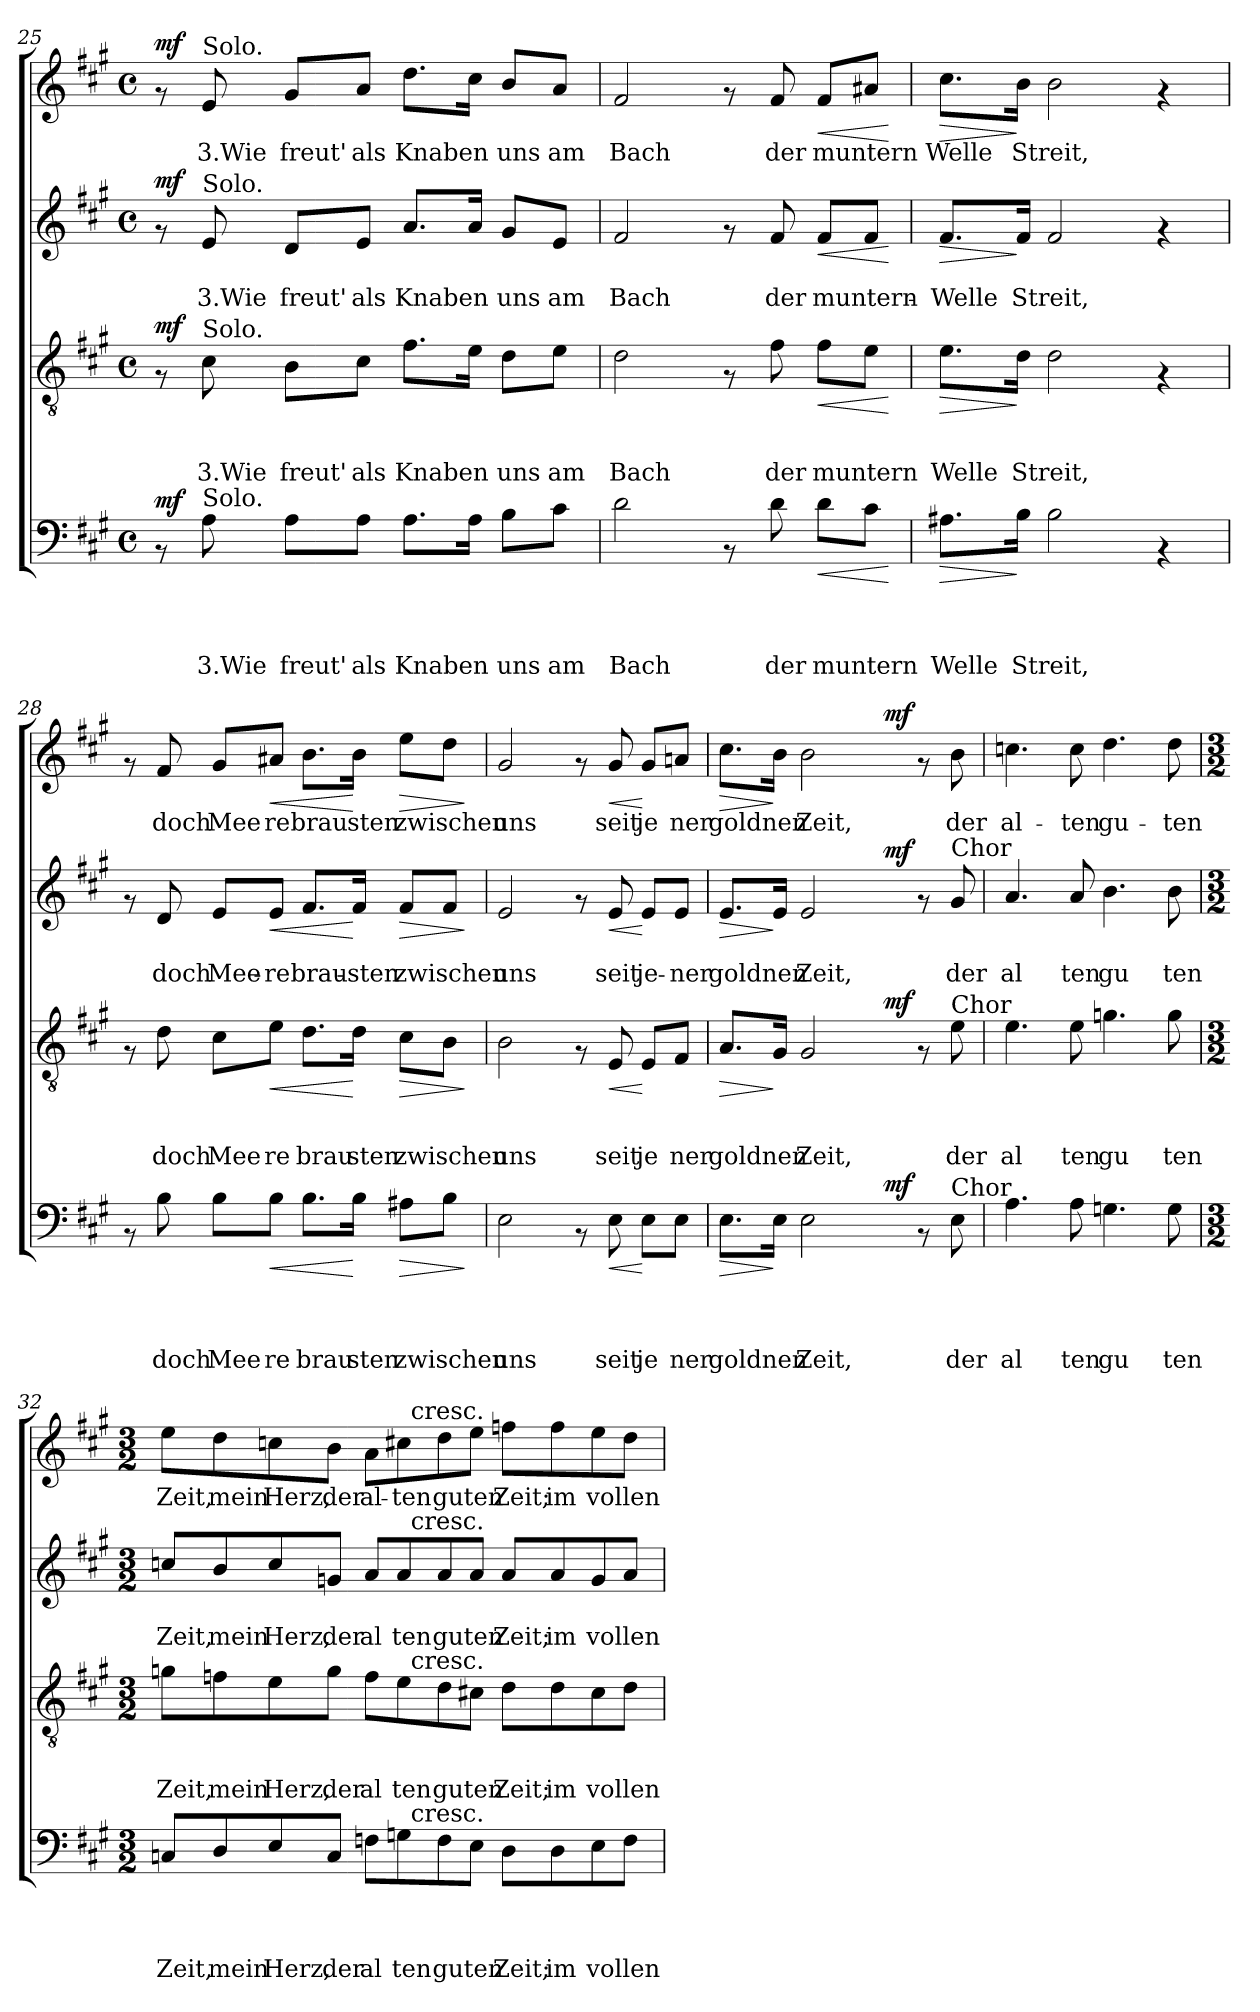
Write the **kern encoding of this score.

**kern	**text	**text	**text	**text	**dynam	**kern	**text	**text	**text	**dynam	**kern	**text	**text	**dynam	**kern	**text	**dynam
*part4	*part4	*part4	*part4	*part4	*part4	*part3	*part3	*part3	*part3	*part3	*part2	*part2	*part2	*part2	*part1	*part1	*part1
*staff4	*staff4	*staff4	*staff4	*staff4	*staff4	*staff3	*staff3	*staff3	*staff3	*staff3	*staff2	*staff2	*staff2	*staff2	*staff1	*staff1	*staff1
*clefF4	*	*	*	*	*	*clefGv2	*	*	*	*	*clefG2	*	*	*	*clefG2	*	*
*k[f#c#g#]	*	*	*	*	*	*k[f#c#g#]	*	*	*	*	*k[f#c#g#]	*	*	*	*k[f#c#g#]	*	*
*A:	*	*	*	*	*	*A:	*	*	*	*	*A:	*	*	*	*A:	*	*
*M4/4	*	*	*	*	*	*M4/4	*	*	*	*	*M4/4	*	*	*	*M4/4	*	*
*met(c)	*	*	*	*	*	*met(c)	*	*	*	*	*met(c)	*	*	*	*met(c)	*	*
=25	=25	=25	=25	=25	=25	=25	=25	=25	=25	=25	=25	=25	=25	=25	=25	=25	=25
!	!	!	!	!	!LO:DY:a	!	!	!	!	!LO:DY:a	!	!	!	!LO:DY:a	!	!	!LO:DY:a
8rAA	.	.	.	.	mf	8rF	.	.	.	mf	8rf	.	.	mf	8rf	.	mf
!	!	!	!	!	!	!	!	!	!	!	!	!	!	!	!LO:TX:a:t=Solo.	!	!
!	!	!	!	!	!	!	!	!	!	!	!LO:TX:a:t=Solo.	!	!	!	!	!	!
!	!	!	!	!	!	!LO:TX:a:t=Solo.	!	!	!	!	!	!	!	!	!	!	!
!LO:TX:a:t=Solo.	!	!	!	!	!	!	!	!	!	!	!	!	!	!	!	!	!
!	!	!	!	!LO:LY:b:rj	!	!	!	!	!LO:LY:b:rj	!	!	!	!LO:LY:b:rj	!	!	!LO:LY:b:rj	!
8A\	.	.	.	3.Wie	.	8c#\	.	.	3.Wie	.	8e/	.	3.Wie	.	8e/	3.Wie	.
!	!	!	!	!LO:LY:b:rj	!	!	!	!	!LO:LY:b:rj	!	!	!	!LO:LY:b:rj	!	!	!LO:LY:b:rj	!
8A\L	.	.	.	freut'	.	8B\L	.	.	freut'	.	8d/L	.	freut'	.	8g#/L	freut'	.
!	!	!	!	!LO:LY:b:rj	!	!	!	!	!LO:LY:b:rj	!	!	!	!LO:LY:b:rj	!	!	!LO:LY:b:rj	!
8A\J	.	.	.	als	.	8c#\J	.	.	als	.	8e/J	.	als	.	8a/J	als	.
!	!	!	!	!LO:LY:b:rj	!	!	!	!	!LO:LY:b:rj	!	!	!	!LO:LY:b:rj	!	!	!LO:LY:b:rj	!
8.A\L	.	.	.	Knaben	.	8.f#\L	.	.	Knaben	.	8.a/L	.	Knaben	.	8.dd\L	Knaben	.
16A\Jk	.	.	.	.	.	16e\Jk	.	.	.	.	16a/Jk	.	.	.	16cc#\Jk	.	.
!	!	!	!	!LO:LY:b:rj	!	!	!	!	!LO:LY:b:rj	!	!	!	!LO:LY:b:rj	!	!	!LO:LY:b:rj	!
8B\L	.	.	.	uns	.	8d\L	.	.	uns	.	8g#/L	.	uns	.	8b/L	uns	.
!	!	!	!	!LO:LY:b:rj	!	!	!	!	!LO:LY:b:rj	!	!	!	!LO:LY:b:rj	!	!	!LO:LY:b:rj	!
8c#\J	.	.	.	am	.	8e\J	.	.	am	.	8e/J	.	am	.	8a/J	am	.
!!LO:PB:g=z
=26	=26	=26	=26	=26	=26	=26	=26	=26	=26	=26	=26	=26	=26	=26	=26	=26	=26
!	!	!	!	!LO:LY:b:rj	!	!	!	!	!LO:LY:b:rj	!	!	!	!LO:LY:b:rj	!	!	!LO:LY:b:rj	!
2d\	.	.	.	Bach	.	2d\	.	.	Bach	.	2f#/	.	Bach	.	2f#/	Bach	.
8rAA	.	.	.	.	.	8rF	.	.	.	.	8rf	.	.	.	8rf	.	.
!	!	!	!	!LO:LY:b:rj	!	!	!	!	!LO:LY:b:rj	!	!	!	!LO:LY:b:rj	!	!	!LO:LY:b:rj	!
8d\	.	.	.	der	.	8f#\	.	.	der	.	8f#/	.	der	.	8f#/	der	.
!	!	!	!	!LO:LY:b:rj	!LO:HP:b	!	!	!	!LO:LY:b:rj	!LO:HP:b	!	!	!LO:LY:b:rj	!LO:HP:b	!	!LO:LY:b:rj	!LO:HP:b
8d\L	.	.	.	muntern	<	8f#\L	.	.	muntern	<	8f#/L	.	muntern-	<	8f#/L	muntern	<
8c#\J	.	.	.	.	.	8e\J	.	.	.	.	8f#/J	.	.	.	8a#X/J	.	.
.	.	.	.	.	[	.	.	.	.	[	.	.	.	[	.	.	[
=27	=27	=27	=27	=27	=27	=27	=27	=27	=27	=27	=27	=27	=27	=27	=27	=27	=27
!	!	!	!	!LO:LY:b:rj	!LO:HP:b	!	!	!	!LO:LY:b:rj	!LO:HP:b	!	!	!LO:LY:b:rj	!LO:HP:b	!	!LO:LY:b:rj	!LO:HP:b
8.A#X\L	.	.	.	Welle	>	8.e\L	.	.	Welle	>	8.f#/L	.	-Welle	>	8.cc#\L	Welle	>
!	!	!	!	!LO:LY:b:rj	!	!	!	!	!LO:LY:b:rj	!	!	!	!LO:LY:b:rj	!	!	!LO:LY:b:rj	!
16B\Jk	.	.	.	Streit,	]	16d\Jk	.	.	Streit,	]	16f#/Jk	.	Streit,	]	16b\Jk	Streit,	]
2B\	.	.	.	.	.	2d\	.	.	.	.	2f#/	.	.	.	2b\	.	.
4rAA	.	.	.	.	.	4rF	.	.	.	.	4rf	.	.	.	4rf	.	.
=28	=28	=28	=28	=28	=28	=28	=28	=28	=28	=28	=28	=28	=28	=28	=28	=28	=28
8rAA	.	.	.	.	.	8rF	.	.	.	.	8rf	.	.	.	8rf	.	.
!	!	!	!	!LO:LY:b:rj	!	!	!	!	!LO:LY:b:rj	!	!	!	!LO:LY:b:rj	!	!	!LO:LY:b:rj	!
8B\	.	.	.	doch	.	8d\	.	.	doch	.	8d/	.	doch	.	8f#/	doch	.
!	!	!	!	!LO:LY:b:rj	!	!	!	!	!LO:LY:b:rj	!	!	!	!LO:LY:b:rj	!	!	!LO:LY:b:rj	!
8B\L	.	.	.	Mee	.	8c#\L	.	.	Mee	.	8e/L	.	Mee-	.	8g#/L	Mee	.
!	!	!	!	!LO:LY:b:rj	!LO:HP:b	!	!	!	!LO:LY:b:rj	!LO:HP:b	!	!	!LO:LY:b:rj	!LO:HP:b	!	!LO:LY:b:rj	!LO:HP:b
8B\J	.	.	.	re	<	8e\J	.	.	re	<	8e/J	.	-re	<	8a#X/J	re	<
!	!	!	!	!LO:LY:b:rj	!	!	!	!	!LO:LY:b:rj	!	!	!	!LO:LY:b:rj	!	!	!LO:LY:b:rj	!
8.B\L	.	.	.	brau	.	8.d\L	.	.	brau	.	8.f#/L	.	brau-	.	8.b\L	brau	.
!	!	!	!	!LO:LY:b:rj	!	!	!	!	!LO:LY:b:rj	!	!	!	!LO:LY:b:rj	!	!	!LO:LY:b:rj	!
16B\Jk	.	.	.	sten	[	16d\Jk	.	.	sten	[	16f#/Jk	.	-sten	[	16b\Jk	sten	[
!	!	!	!	!LO:LY:b:rj	!LO:HP:b	!	!	!	!LO:LY:b:rj	!LO:HP:b	!	!	!LO:LY:b:rj	!LO:HP:b	!	!LO:LY:b:rj	!LO:HP:b
8A#X\L	.	.	.	zwischen	>	8c#\L	.	.	zwischen	>	8f#/L	.	zwischen	>	8ee\L	zwischen	>
8B\J	.	.	.	.	.	8B\J	.	.	.	.	8f#/J	.	.	.	8dd\J	.	.
.	.	.	.	.	]	.	.	.	.	]	.	.	.	]	.	.	]
=29	=29	=29	=29	=29	=29	=29	=29	=29	=29	=29	=29	=29	=29	=29	=29	=29	=29
!	!	!	!	!LO:LY:b:rj	!	!	!	!	!LO:LY:b:rj	!	!	!	!LO:LY:b:rj	!	!	!LO:LY:b:rj	!
2E\	.	.	.	uns	.	2B\	.	.	uns	.	2e/	.	uns	.	2g#/	uns	.
8rAA	.	.	.	.	.	8rF	.	.	.	.	8rf	.	.	.	8rf	.	.
!	!	!	!	!LO:LY:b:rj	!LO:HP:b	!	!	!	!LO:LY:b:rj	!LO:HP:b	!	!	!LO:LY:b:rj	!LO:HP:b	!	!LO:LY:b:rj	!LO:HP:b
8E\	.	.	.	seit	<	8E/	.	.	seit	<	8e/	.	seit	<	8g#/	seit	<
!	!	!	!	!LO:LY:b:rj	!	!	!	!	!LO:LY:b:rj	!	!	!	!LO:LY:b:rj	!	!	!LO:LY:b:rj	!
8E\L	.	.	.	je	[	8E/L	.	.	je	[	8e/L	.	je-	[	8g#/L	je	[
!	!	!	!	!LO:LY:b:rj	!	!	!	!	!LO:LY:b:rj	!	!	!	!LO:LY:b:rj	!	!	!LO:LY:b:rj	!
8E\J	.	.	.	ner	.	8F#/J	.	.	ner	.	8e/J	.	-ner	.	8an/J	ner	.
!!LO:PB:g=z
=30	=30	=30	=30	=30	=30	=30	=30	=30	=30	=30	=30	=30	=30	=30	=30	=30	=30
!	!	!	!	!LO:LY:b:rj	!LO:HP:b	!	!	!	!LO:LY:b:rj	!LO:HP:b	!	!	!LO:LY:b:rj	!LO:HP:b	!	!LO:LY:b:rj	!LO:HP:b
*^	*	*	*	*	*	*^	*	*	*	*	*^	*	*	*	*^	*	*
8.E\L	2ryy	.	.	.	goldnen	>	8.A/L	2ryy	.	.	goldnen	>	8.e/L	2ryy	.	goldnen	>	8.cc#\L	2ryy	goldnen	>
16E\Jk	.	.	.	.	.	]	16G#/Jk	.	.	.	.	]	16e/Jk	.	.	.	]	16b\Jk	.	.	]
!	!	!	!	!	!LO:LY:b:rj	!	!	!	!	!	!LO:LY:b:rj	!	!	!	!	!LO:LY:b:rj	!	!	!	!LO:LY:b:rj	!
2E\	.	.	.	.	Zeit,	.	2G#/	.	.	.	Zeit,	.	2e/	.	.	Zeit,	.	2b\	.	Zeit,	.
.	8ryy	.	.	.	.	.	.	8ryy	.	.	.	.	.	8ryy	.	.	.	.	8ryy	.	.
!	!	!	!	!	!	!LO:DY:a	!	!	!	!	!	!LO:DY:a	!	!	!	!	!LO:DY:a	!	!	!	!LO:DY:a
.	4.ryy	.	.	.	.	mf	.	4.ryy	.	.	.	mf	.	4.ryy	.	.	mf	.	4.ryy	.	mf
8rAA	.	.	.	.	.	.	8rF	.	.	.	.	.	8rf	.	.	.	.	8rf	.	.	.
!	!	!	!	!	!	!	!	!	!	!	!	!	!LO:TX:a:t=Chor	!	!	!	!	!	!	!	!
!	!	!	!	!	!	!	!LO:TX:a:t=Chor	!	!	!	!	!	!	!	!	!	!	!	!	!	!
!LO:TX:a:t=Chor	!	!	!	!	!	!	!	!	!	!	!	!	!	!	!	!	!	!	!	!	!
!	!	!	!	!	!LO:LY:b:rj	!	!	!	!	!	!LO:LY:b:rj	!	!	!	!	!LO:LY:b:rj	!	!	!	!LO:LY:b:rj	!
8E\	.	.	.	.	der	.	8e\	.	.	.	der	.	8g#/	.	.	der	.	8b\	.	der	.
=31	=31	=31	=31	=31	=31	=31	=31	=31	=31	=31	=31	=31	=31	=31	=31	=31	=31	=31	=31	=31	=31
!	!	!	!	!	!LO:LY:b:rj	!	!	!	!	!	!LO:LY:b:rj	!	!	!	!	!LO:LY:b:rj	!	!	!	!LO:LY:b:rj	!
*v	*v	*	*	*	*	*	*	*	*	*	*	*	*v	*v	*	*	*	*v	*v	*	*
*	*	*	*	*	*	*v	*v	*	*	*	*	*	*	*	*	*	*	*
4.A\	.	.	.	al	.	4.e\	.	.	al	.	4.a/	.	al	.	4.ccn\	al-	.
!	!	!	!	!LO:LY:b:rj	!	!	!	!	!LO:LY:b:rj	!	!	!	!LO:LY:b:rj	!	!	!LO:LY:b:rj	!
8A\	.	.	.	ten	.	8e\	.	.	ten	.	8a/	.	ten	.	8cc\	-ten	.
!	!	!	!	!LO:LY:b:rj	!	!	!	!	!LO:LY:b:rj	!	!	!	!LO:LY:b:rj	!	!	!LO:LY:b:rj	!
4.Gn\	.	.	.	gu	.	4.gn\	.	.	gu	.	4.b\	.	gu	.	4.dd\	gu-	.
!	!	!	!	!LO:LY:b:rj	!	!	!	!	!LO:LY:b:rj	!	!	!	!LO:LY:b:rj	!	!	!LO:LY:b:rj	!
8G\	.	.	.	ten	.	8g\	.	.	ten	.	8b\	.	ten	.	8dd\	-ten	.
=32	=32	=32	=32	=32	=32	=32	=32	=32	=32	=32	=32	=32	=32	=32	=32	=32	=32
*M3/2	*	*	*	*	*	*M3/2	*	*	*	*	*M3/2	*	*	*	*M3/2	*	*
!	!	!	!	!LO:LY:b:rj	!	!	!	!	!LO:LY:b:rj	!	!	!	!LO:LY:b:rj	!	!	!LO:LY:b:rj	!
*^	*	*	*	*	*	*^	*	*	*	*	*^	*	*	*	*^	*	*
8Cn/L	2ryy	.	.	.	Zeit,	.	8gn\L	2ryy	.	.	Zeit,	.	8ccn/L	2ryy	.	Zeit,	.	8ee\L	2ryy	Zeit,	.
!	!	!	!	!	!LO:LY:b:rj	!	!	!	!	!	!LO:LY:b:rj	!	!	!	!	!LO:LY:b:rj	!	!	!	!LO:LY:b:rj	!
8D/	.	.	.	.	mein	.	8fn\	.	.	.	mein	.	8b/	.	.	mein	.	8dd\	.	mein	.
!	!	!	!	!	!LO:LY:b:rj	!	!	!	!	!	!LO:LY:b:rj	!	!	!	!	!LO:LY:b:rj	!	!	!	!LO:LY:b:rj	!
8E/	.	.	.	.	Herz,	.	8e\	.	.	.	Herz,	.	8cc/	.	.	Herz,	.	8ccn\	.	Herz,	.
!	!	!	!	!	!LO:LY:b:rj	!	!	!	!	!	!LO:LY:b:rj	!	!	!	!	!LO:LY:b:rj	!	!	!	!LO:LY:b:rj	!
8C/J	.	.	.	.	der	.	8g\J	.	.	.	der	.	8gn/J	.	.	der	.	8b\J	.	der	.
!	!	!	!	!	!LO:LY:b:rj	!	!	!	!	!	!LO:LY:b:rj	!	!	!	!	!LO:LY:b:rj	!	!	!	!LO:LY:b:rj	!
8Fn\L	8ryy	.	.	.	al	.	8f\L	8ryy	.	.	al	.	8a/L	8ryy	.	al	.	8a\L	8ryy	al-	.
!	!	!	!	!	!LO:LY:b:rj	!	!	!	!	!	!LO:LY:b:rj	!	!	!	!	!LO:LY:b:rj	!	!	!	!LO:LY:b:rj	!
8Gn\	32ryy	.	.	.	ten	.	8e\	32ryy	.	.	ten	.	8a/	32ryy	.	ten	.	8cc#X\	32ryy	-ten	.
!	!	!	!	!	!	!	!	!	!	!	!	!	!	!	!	!	!	!	!LO:TX:a:t=cresc.	!	!
!	!	!	!	!	!	!	!	!	!	!	!	!	!	!LO:TX:a:t=cresc.	!	!	!	!	!	!	!
!	!	!	!	!	!	!	!	!LO:TX:a:t=cresc.	!	!	!	!	!	!	!	!	!	!	!	!	!
!	!LO:TX:a:t=cresc.	!	!	!	!	!	!	!	!	!	!	!	!	!	!	!	!	!	!	!	!
.	2ryy	.	.	.	.	.	.	2ryy	.	.	.	.	.	2ryy	.	.	.	.	2ryy	.	.
!	!	!	!	!	!LO:LY:b:rj	!	!	!	!	!	!LO:LY:b:rj	!	!	!	!	!LO:LY:b:rj	!	!	!	!LO:LY:b:rj	!
8F\	.	.	.	.	guten	.	8d\	.	.	.	guten	.	8a/	.	.	guten	.	8dd\	.	guten	.
8E\J	.	.	.	.	.	.	8c#X\J	.	.	.	.	.	8a/J	.	.	.	.	8ee\J	.	.	.
!	!	!	!	!	!LO:LY:b:rj	!	!	!	!	!	!LO:LY:b:rj	!	!	!	!	!LO:LY:b:rj	!	!	!	!LO:LY:b:rj	!
8D\L	.	.	.	.	Zeit;	.	8d\L	.	.	.	Zeit;	.	8a/L	.	.	Zeit;	.	8ffn\L	.	Zeit;	.
!	!	!	!	!	!LO:LY:b:rj	!	!	!	!	!	!LO:LY:b:rj	!	!	!	!	!LO:LY:b:rj	!	!	!	!LO:LY:b:rj	!
8D\	.	.	.	.	im	.	8d\	.	.	.	im	.	8a/	.	.	im	.	8ff\	.	im	.
.	4ryy	.	.	.	.	.	.	4ryy	.	.	.	.	.	4ryy	.	.	.	.	4ryy	.	.
!	!	!	!	!	!LO:LY:b:rj	!	!	!	!	!	!LO:LY:b:rj	!	!	!	!	!LO:LY:b:rj	!	!	!	!LO:LY:b:rj	!
8E\	.	.	.	.	vollen	.	8c#\	.	.	.	vollen	.	8g/	.	.	vollen	.	8ee\	.	vollen	.
8F\J	.	.	.	.	.	.	8d\J	.	.	.	.	.	8a/J	.	.	.	.	8dd\J	.	.	.
.	16.ryy	.	.	.	.	.	.	16.ryy	.	.	.	.	.	16.ryy	.	.	.	.	16.ryy	.	.
*v	*v	*	*	*	*	*	*	*	*	*	*	*	*v	*v	*	*	*	*v	*v	*	*
*	*	*	*	*	*	*v	*v	*	*	*	*	*	*	*	*	*	*	*
=	=	=	=	=	=	=	=	=	=	=	=	=	=	=	=	=	=
*-	*-	*-	*-	*-	*-	*-	*-	*-	*-	*-	*-	*-	*-	*-	*-	*-	*-
